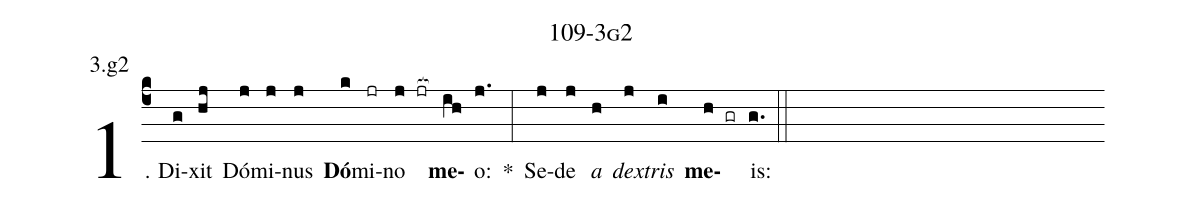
name: 109-3g2;
annotation: 3.g2;
%%
(c4)1. Di(g)xit(hj) Dó(j)mi(j)nus(j) <b>Dó</b>(k)mi(jr)no(j jr[ocb:1{]) <b>me</b>(ih[ocb:0}])o:(j.) *(:) Se(j)de(j) <i>a</i>(h) <i>dex</i>(j)<i>tris</i>(i) <b>me</b>(h gr)is:(g.) (::)
